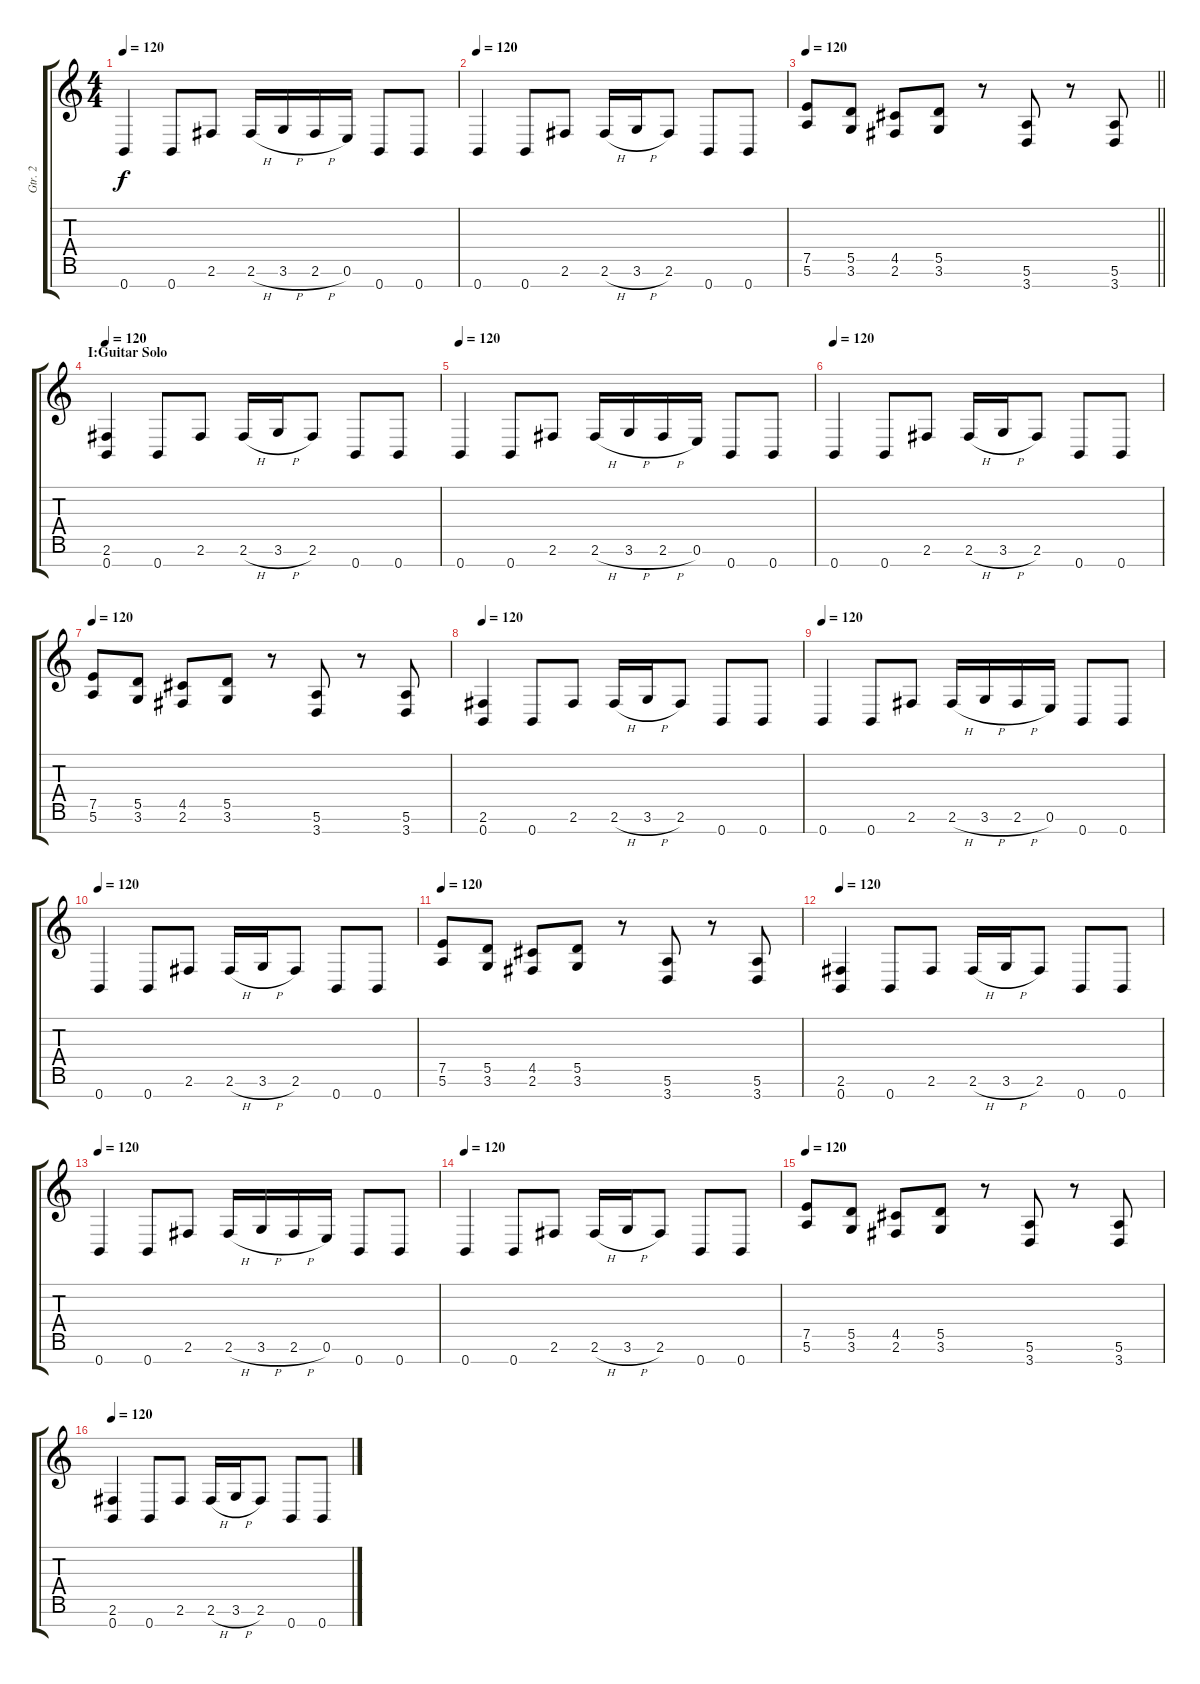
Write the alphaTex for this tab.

\track ("Gtr. 2" "Gtr. 2") {instrument distortionguitar}
\staff {score tabs}
\tuning (E4 B3 G3 D3 A2 E2 B1) {hide}
\ts (4 4)
\tempo 120
\clef g2
\ks c
0.7.4{dy f} 0.7.8 2.6.8 2.6{h}.16 3.6{h}.16 2.6{h}.16 0.6.16 0.7.8 0.7.8 |
\tempo 120
0.7.4 0.7.8 2.6.8 2.6{h}.16 3.6{h}.16 2.6.8 0.7.8 0.7.8 |
\tempo 120
\barLineRight lightlight
(7.5 5.6).8 (5.5 3.6).8 (4.5 2.6).8 (5.5 3.6).8 r.8 (5.6 3.7).8 r.8 (5.6 3.7).8 |
\section ("" "I:Guitar Solo")
\tempo 120
(2.6 0.7).4 0.7.8 2.6.8 2.6{h}.16 3.6{h}.16 2.6.8 0.7.8 0.7.8 |
\tempo 120
0.7.4 0.7.8 2.6.8 2.6{h}.16 3.6{h}.16 2.6{h}.16 0.6.16 0.7.8 0.7.8 |
\tempo 120
0.7.4 0.7.8 2.6.8 2.6{h}.16 3.6{h}.16 2.6.8 0.7.8 0.7.8 |
\tempo 120
(7.5 5.6).8 (5.5 3.6).8 (4.5 2.6).8 (5.5 3.6).8 r.8 (5.6 3.7).8 r.8 (5.6 3.7).8 |
\tempo 120
(2.6 0.7).4 0.7.8 2.6.8 2.6{h}.16 3.6{h}.16 2.6.8 0.7.8 0.7.8 |
\tempo 120
0.7.4 0.7.8 2.6.8 2.6{h}.16 3.6{h}.16 2.6{h}.16 0.6.16 0.7.8 0.7.8 |
\tempo 120
0.7.4 0.7.8 2.6.8 2.6{h}.16 3.6{h}.16 2.6.8 0.7.8 0.7.8 |
\tempo 120
(7.5 5.6).8 (5.5 3.6).8 (4.5 2.6).8 (5.5 3.6).8 r.8 (5.6 3.7).8 r.8 (5.6 3.7).8 |
\tempo 120
(2.6 0.7).4 0.7.8 2.6.8 2.6{h}.16 3.6{h}.16 2.6.8 0.7.8 0.7.8 |
\tempo 120
0.7.4 0.7.8 2.6.8 2.6{h}.16 3.6{h}.16 2.6{h}.16 0.6.16 0.7.8 0.7.8 |
\tempo 120
0.7.4 0.7.8 2.6.8 2.6{h}.16 3.6{h}.16 2.6.8 0.7.8 0.7.8 |
\tempo 120
(7.5 5.6).8 (5.5 3.6).8 (4.5 2.6).8 (5.5 3.6).8 r.8 (5.6 3.7).8 r.8 (5.6 3.7).8 |
\tempo 120
(2.6 0.7).4 0.7.8 2.6.8 2.6{h}.16 3.6{h}.16 2.6.8 0.7.8 0.7.8
